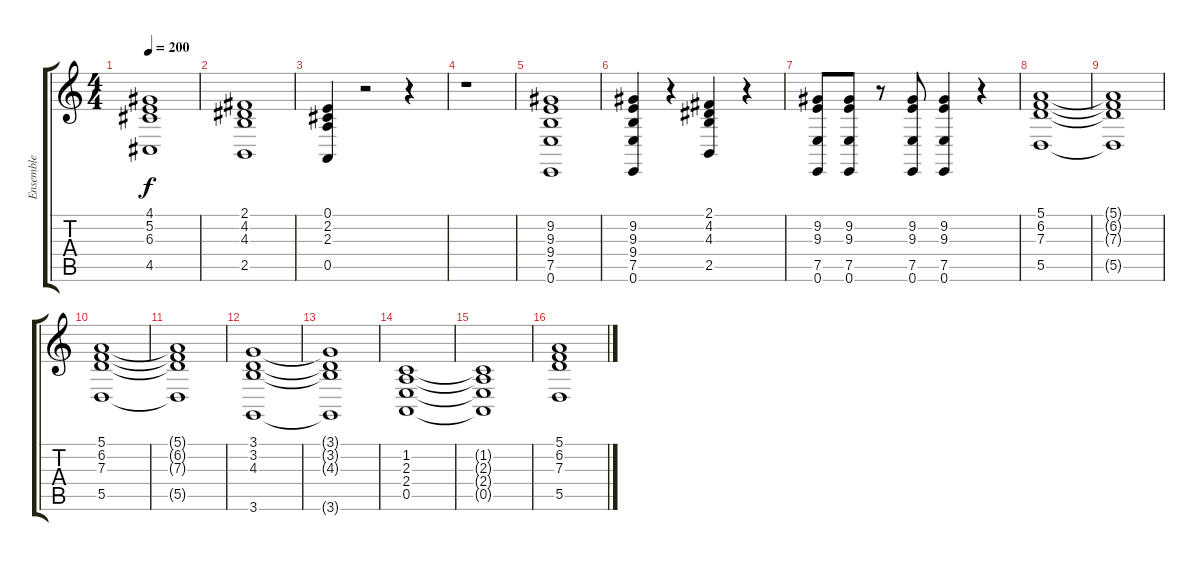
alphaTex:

\track ("Ensemble" "Ensemble") {instrument stringensemble1}
\staff {score tabs}
\tuning (E4 B3 G3 D3 A2 E2) {hide}
\ts (4 4)
\tempo 200
\clef g2
\ks c
(4.1 5.2 6.3 4.5).1{dy f} |
(2.1 4.2 4.3 2.5).1 |
(0.1 2.2 2.3 0.5).4 r.2 r.4 |
r.1 |
(9.2 9.3 9.4 7.5 0.6).1 |
(9.2 9.3 9.4 7.5 0.6).4 r.4 (2.1 4.2 4.3 2.5).4 r.4 |
(9.2 9.3 7.5 0.6).8 (9.2 9.3 7.5 0.6).8 r.8 (9.2 9.3 7.5 0.6).8 (9.2 9.3 7.5 0.6).4 r.4 |
\section ("" "")
(5.1 6.2 7.3 5.5).1 |
(5.1{t} 6.2{t} 7.3{t} 5.5{t}).1 |
(5.1 6.2 7.3 5.5).1 |
(5.1{t} 6.2{t} 7.3{t} 5.5{t}).1 |
(3.1 3.2 4.3 3.6).1 |
(3.1{t} 3.2{t} 4.3{t} 3.6{t}).1 |
(1.2 2.3 2.4 0.5).1 |
(1.2{t} 2.3{t} 2.4{t} 0.5{t}).1 |
(5.1 6.2 7.3 5.5).1
